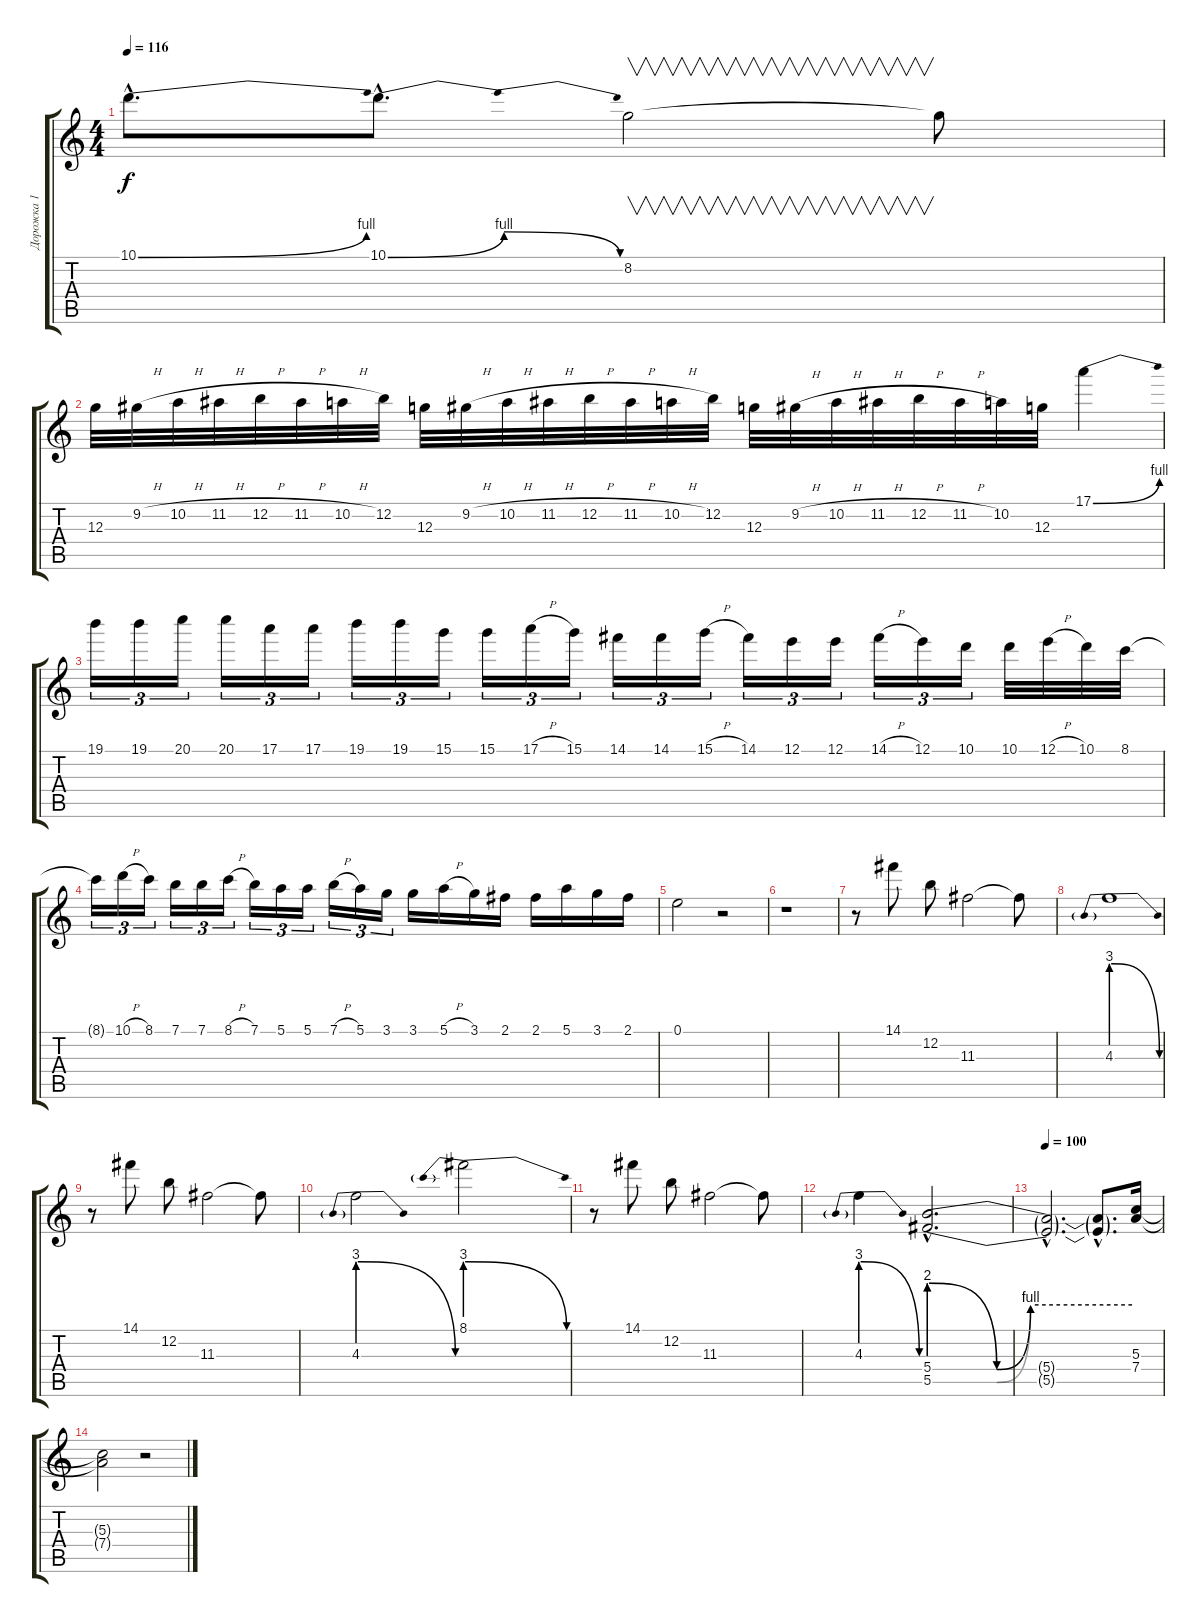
\track ("Дорожка 1" "Дорожка 1") {instrument overdrivenguitar}
\staff {score tabs}
\tuning (E4 B3 G3 D3 A2 E2) {hide}
\ts (4 4)
\tempo 116
\clef g2
\ks c
10.1{be (bend 0 0 60 4) hac}.8{d dy f} 10.1{be (bendrelease 0 0 15 4 45 4 60 0) hac}.8{d} 8.2.2{v} 8.2{t}.8 |
12.3.32 9.2{h}.32 10.2{h}.32 11.2{h}.32 12.2{h}.32 11.2{h}.32 10.2{h}.32 12.2.32 12.3.32 9.2{h}.32 10.2{h}.32 11.2{h}.32 12.2{h}.32 11.2{h}.32 10.2{h}.32 12.2.32 12.3.32 9.2{h}.32 10.2{h}.32 11.2{h}.32 12.2{h}.32 11.2{h}.32 10.2.32 12.3.32 17.1{be (bend 0 0 60 4)}.4 |
19.1.16{tu (3 2)} 19.1.16{tu (3 2)} 20.1.16{tu (3 2)} 20.1.16{tu (3 2)} 17.1.16{tu (3 2)} 17.1.16{tu (3 2)} 19.1.16{tu (3 2)} 19.1.16{tu (3 2)} 15.1.16{tu (3 2)} 15.1.16{tu (3 2)} 17.1{h}.16{tu (3 2)} 15.1.16{tu (3 2)} 14.1.16{tu (3 2)} 14.1.16{tu (3 2)} 15.1{h}.16{tu (3 2)} 14.1.16{tu (3 2)} 12.1.16{tu (3 2)} 12.1.16{tu (3 2)} 14.1{h}.16{tu (3 2)} 12.1.16{tu (3 2)} 10.1.16{tu (3 2)} 10.1.32 12.1{h}.32 10.1.32 8.1.32 |
8.1{t}.16{tu (3 2)} 10.1{h}.16{tu (3 2)} 8.1.16{tu (3 2)} 7.1.16{tu (3 2)} 7.1.16{tu (3 2)} 8.1{h}.16{tu (3 2)} 7.1.16{tu (3 2)} 5.1.16{tu (3 2)} 5.1.16{tu (3 2)} 7.1{h}.16{tu (3 2)} 5.1.16{tu (3 2)} 3.1.16{tu (3 2)} 3.1.16 5.1{h}.16 3.1.16 2.1.16 2.1.16 5.1.16 3.1.16 2.1.16 |
0.1.2 r.2 |
r.1 |
r.8 14.1.8 12.2.8 11.3.2 11.3{t}.8 |
4.3{be (prebendrelease 0 12 60 0)}.1 |
r.8 14.1.8 12.2.8 11.3.2 11.3{t}.8 |
4.3{be (prebendrelease 0 12 60 0)}.2 8.1{be (prebendrelease 0 12 60 0)}.2 |
r.8 14.1.8 12.2.8 11.3.2 11.3{t}.8 |
4.3{be (prebendrelease 0 12 60 0)}.4 (5.4{be (custom 0 8 20 0 30 4 60 4) hac} 5.5{be (custom 0 8 20 0 30 4 60 4) hac}).2{d} |
\tempo 100
(5.4{hac t} 5.5{hac t}).2{d} (5.4{hac t} 5.5{hac t}).8{d} (5.3 7.4).16 |
(5.3{t} 7.4{t}).2 r.2
